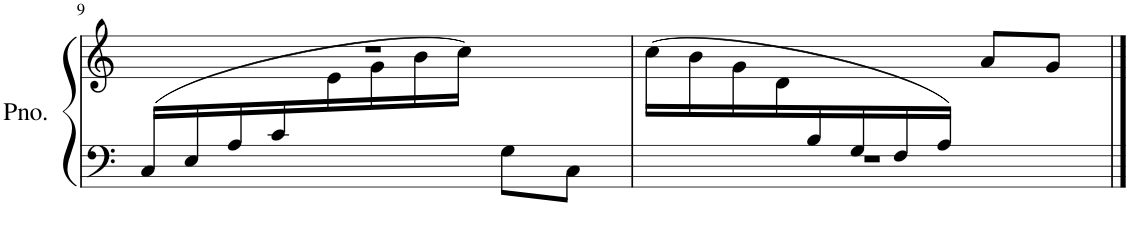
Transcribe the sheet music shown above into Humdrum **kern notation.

**kern	**kern
*part1	*part1
*staff2	*staff1
*I"Piano	*
*I'Pno.	*
!!LO:PB:g=z
*clefF4	*clefG2
*k[]	*k[]
*M6/8	*M6/8
=9	=9
*	*^
(16C/LL	2.r	4ryy
16E/	.	.
16A/	.	.
16c/	.	.
4ryy	.	16e\
.	.	16g\
.	.	16b\
.	.	16cc\JJ)
8G\L	.	4ryy
8C\J	.	.
*	*v	*v
=10	=10
*^	*
4ryy	2.r	(16cc\LL
.	.	16b\
.	.	16g\
.	.	16d\
16B/	.	4ryy
16G/	.	.
16F/	.	.
16A/JJ)	.	.
4ryy	.	8a/L
.	.	8g/J
*v	*v	*
==	==
*-	*-
